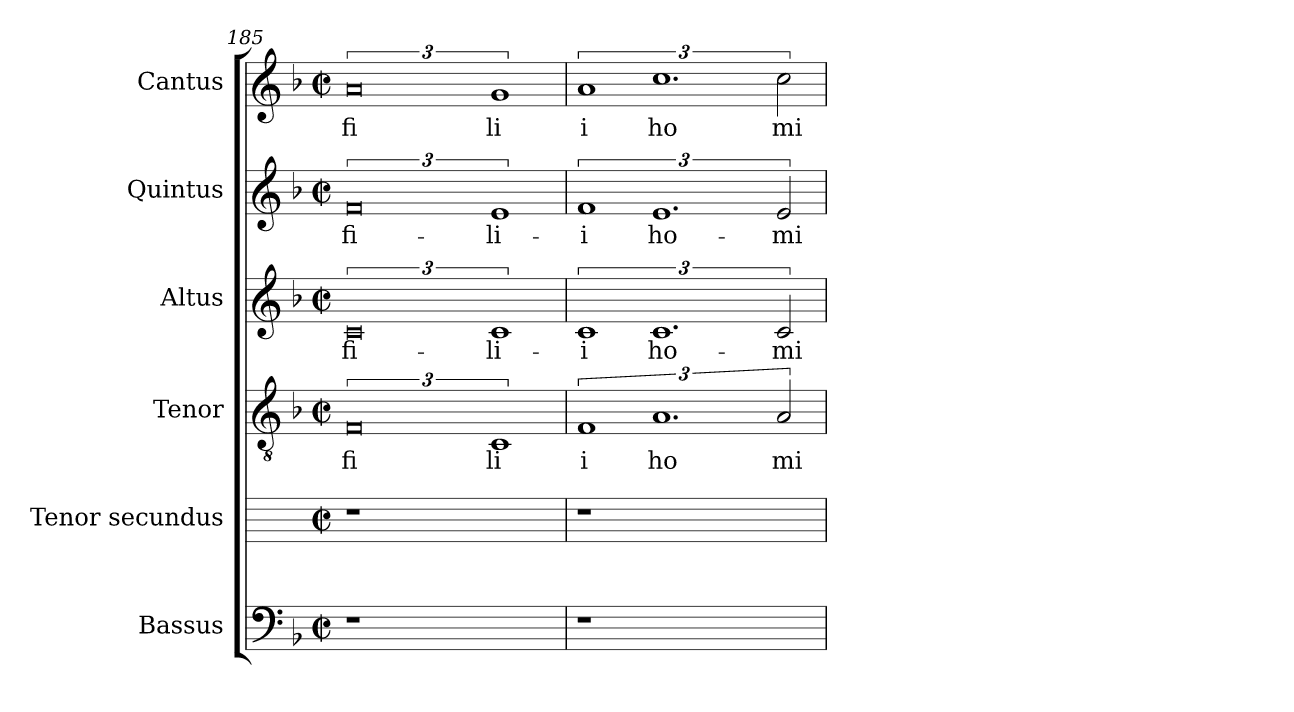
**kern	**kern	**kern	**text	**kern	**text	**kern	**text	**kern	**text
*part6	*part5	*part4	*part4	*part3	*part3	*part2	*part2	*part1	*part1
*staff6	*staff5	*staff4	*staff4	*staff3	*staff3	*staff2	*staff2	*staff1	*staff1
*I"Bassus	*I"Tenor  secundus	*I"Tenor	*	*I"Altus	*	*I"Quintus	*	*I"Cantus	*
*I'B	*	*I'T	*	*I'A	*	*I'Q	*	*I'C	*
*clefF4	*	*clefGv2	*	*clefG2	*	*clefG2	*	*clefG2	*
*k[b-]	*k[]	*k[b-]	*	*k[b-]	*	*k[b-]	*	*k[b-]	*
*F:	*C:	*F:	*	*F:	*	*F:	*	*F:	*
*M2/2	*M2/2	*M2/2	*	*M2/2	*	*M2/2	*	*M2/2	*
*met(c|)	*met(c|)	*met(c|)	*	*met(c|)	*	*met(c|)	*	*met(c|)	*
=185	=185	=185	=185	=185	=185	=185	=185	=185	=185
!	!	!	!LO:LY:b:cj	!	!LO:LY:b:cj	!	!LO:LY:b:cj	!	!LO:LY:b:cj
1r	1r	3%4F	fi	3%4c	-fi-	3%4f	-fi-	3%4a	fi
1ryy	1ryy	.	.	.	.	.	.	.	.
!	!	!	!LO:LY:b:cj	!	!LO:LY:b:cj	!	!LO:LY:b:cj	!	!LO:LY:b:cj
.	.	3%2C/	li	3%2c/	-li-	3%2e/	-li-	3%2g/	li
=186	=186	=186	=186	=186	=186	=186	=186	=186	=186
!	!	!	!LO:LY:b:cj	!	!LO:LY:b:cj	!	!LO:LY:b:cj	!	!LO:LY:b:cj
1r	1r	3%2F/	i	3%2c/	-i	3%2f/	-i	3%2a/	i
!	!	!	!LO:LY:b:cj	!	!LO:LY:b:cj	!	!LO:LY:b:cj	!	!LO:LY:b:cj
.	.	3%2.A	ho	3%2.c	ho-	3%2.e	ho-	3%2.cc	ho
1ryy	1ryy	.	.	.	.	.	.	.	.
!	!	!	!LO:LY:b:cj	!	!LO:LY:b:cj	!	!LO:LY:b:cj	!	!LO:LY:b:cj
.	.	3A/	mi	3c/	-mi-	3e/	-mi-	3cc\	mi
=	=	=	=	=	=	=	=	=	=
*-	*-	*-	*-	*-	*-	*-	*-	*-	*-
